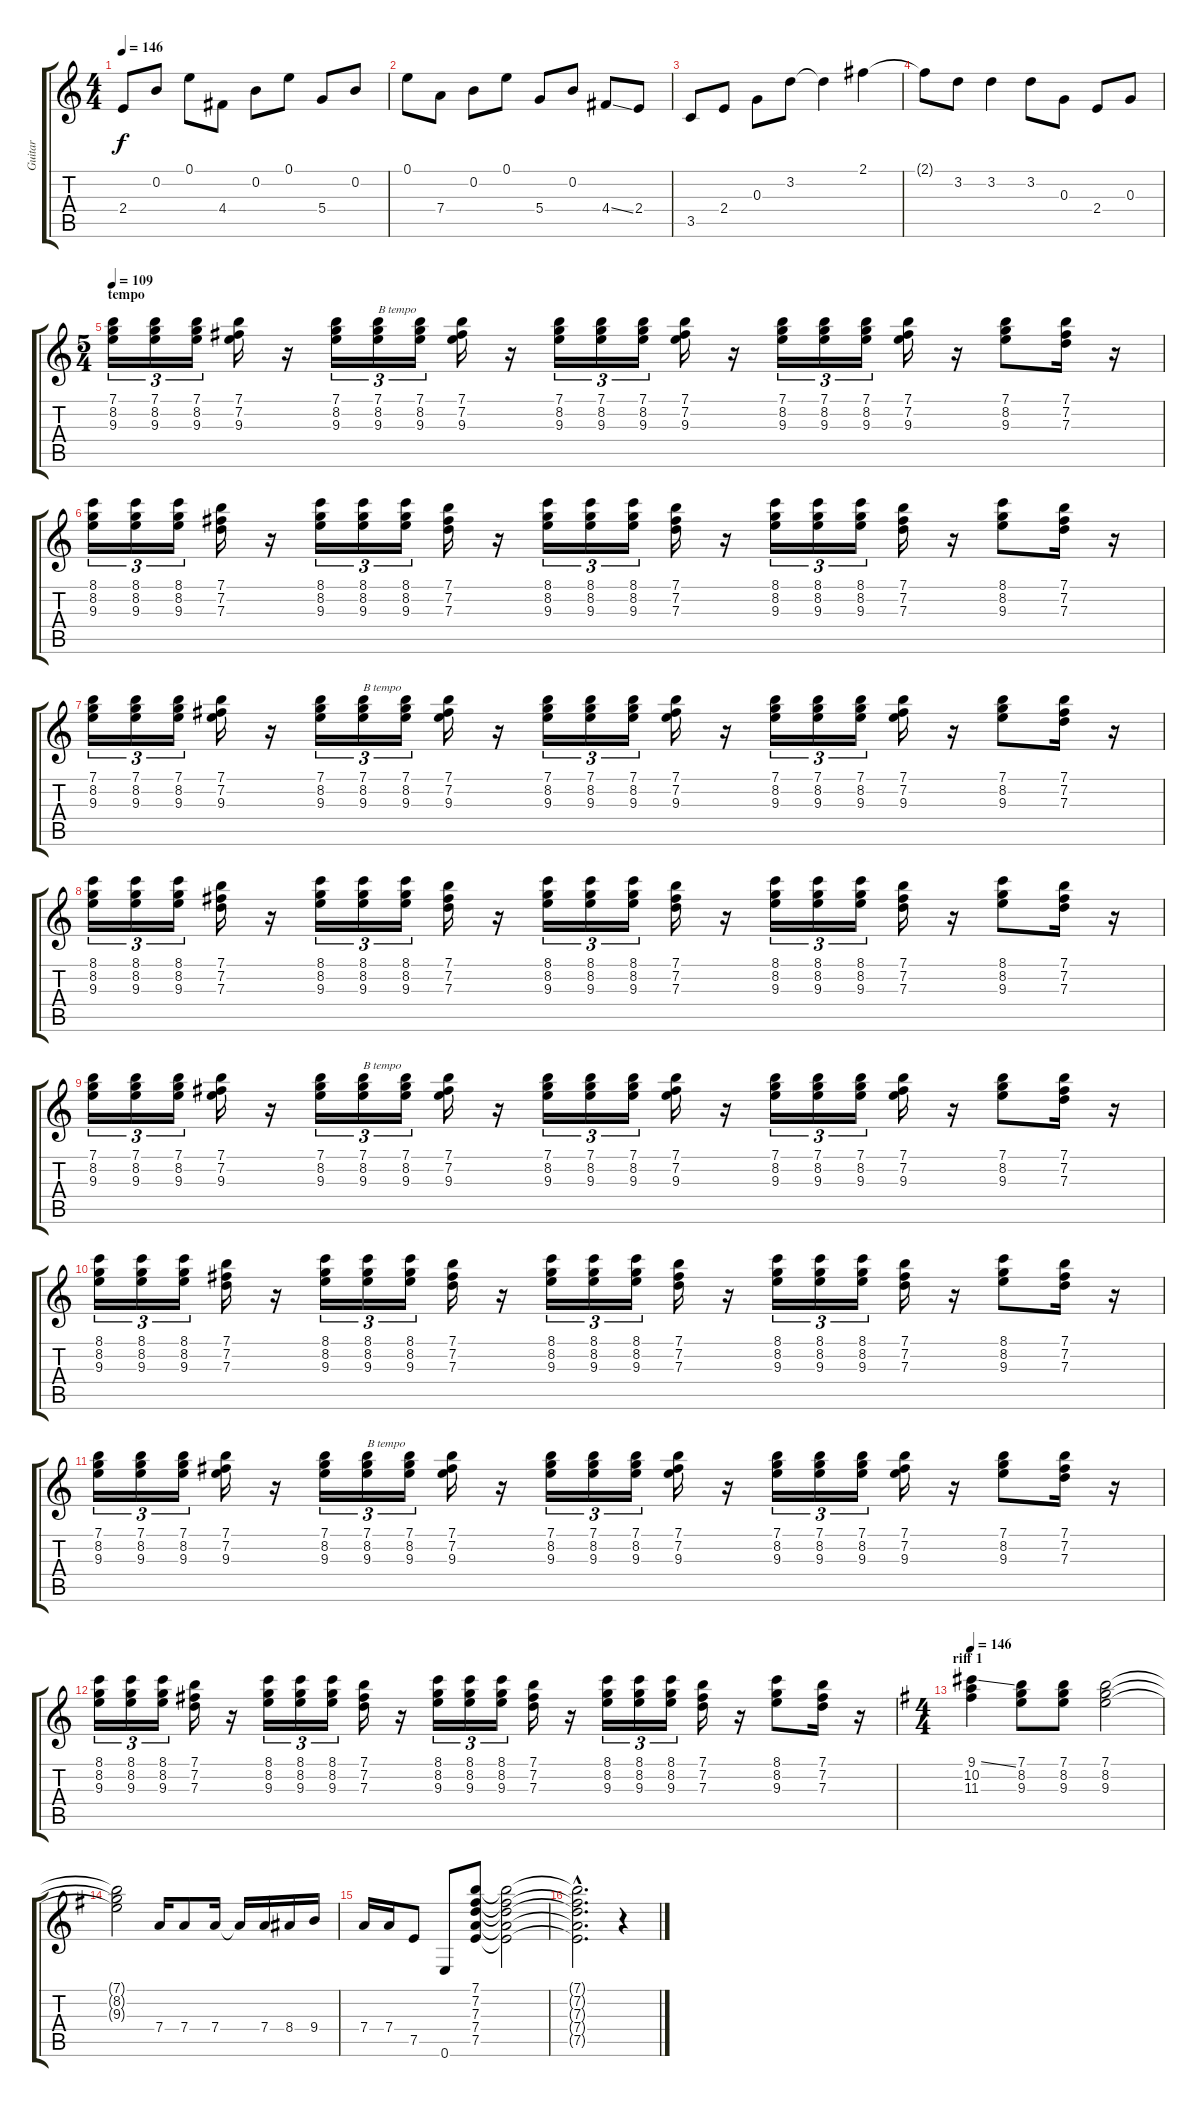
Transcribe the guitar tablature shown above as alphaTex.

\track ("Guitar" "Guitar") {instrument distortionguitar}
\staff {score tabs}
\tuning (E4 B3 G3 D3 A2 E2) {hide}
\ts (4 4)
\tempo 146
\clef g2
\ks c
2.4.8{dy f} 0.2.8 0.1.8 4.4.8 0.2.8 0.1.8 5.4.8 0.2.8 |
0.1.8 7.4.8 0.2.8 0.1.8 5.4.8 0.2.8 4.4{ss}.8 2.4.8 |
3.5.8 2.4.8 0.3.8 3.2.8 3.2{t}.4 2.1.4 |
2.1{t}.8 3.2.8 3.2.4 3.2.8 0.3.8 2.4.8 0.3.8 |
\ts (5 4)
\section ("" "tempo")
\tempo 109
(7.1 8.2 9.3).16{tu (3 2)} (7.1 8.2 9.3).16{tu (3 2)} (7.1 8.2 9.3).16{tu (3 2)} (7.1 7.2 9.3).16 r.16 (7.1 8.2 9.3).16{tu (3 2)} (7.1 8.2 9.3).16{tu (3 2) txt "B tempo"} (7.1 8.2 9.3).16{tu (3 2)} (7.1 7.2 9.3).16 r.16 (7.1 8.2 9.3).16{tu (3 2)} (7.1 8.2 9.3).16{tu (3 2)} (7.1 8.2 9.3).16{tu (3 2)} (7.1 7.2 9.3).16 r.16 (7.1 8.2 9.3).16{tu (3 2)} (7.1 8.2 9.3).16{tu (3 2)} (7.1 8.2 9.3).16{tu (3 2)} (7.1 7.2 9.3).16 r.16 (7.1 8.2 9.3).8 (7.1 7.2 7.3).16 r.16 |
(8.1 8.2 9.3).16{tu (3 2)} (8.1 8.2 9.3).16{tu (3 2)} (8.1 8.2 9.3).16{tu (3 2)} (7.1 7.2 7.3).16 r.16 (8.1 8.2 9.3).16{tu (3 2)} (8.1 8.2 9.3).16{tu (3 2)} (8.1 8.2 9.3).16{tu (3 2)} (7.1 7.2 7.3).16 r.16 (8.1 8.2 9.3).16{tu (3 2)} (8.1 8.2 9.3).16{tu (3 2)} (8.1 8.2 9.3).16{tu (3 2)} (7.1 7.2 7.3).16 r.16 (8.1 8.2 9.3).16{tu (3 2)} (8.1 8.2 9.3).16{tu (3 2)} (8.1 8.2 9.3).16{tu (3 2)} (7.1 7.2 7.3).16 r.16 (8.1 8.2 9.3).8 (7.1 7.2 7.3).16 r.16 |
(7.1 8.2 9.3).16{tu (3 2)} (7.1 8.2 9.3).16{tu (3 2)} (7.1 8.2 9.3).16{tu (3 2)} (7.1 7.2 9.3).16 r.16 (7.1 8.2 9.3).16{tu (3 2)} (7.1 8.2 9.3).16{tu (3 2) txt "B tempo"} (7.1 8.2 9.3).16{tu (3 2)} (7.1 7.2 9.3).16 r.16 (7.1 8.2 9.3).16{tu (3 2)} (7.1 8.2 9.3).16{tu (3 2)} (7.1 8.2 9.3).16{tu (3 2)} (7.1 7.2 9.3).16 r.16 (7.1 8.2 9.3).16{tu (3 2)} (7.1 8.2 9.3).16{tu (3 2)} (7.1 8.2 9.3).16{tu (3 2)} (7.1 7.2 9.3).16 r.16 (7.1 8.2 9.3).8 (7.1 7.2 7.3).16 r.16 |
(8.1 8.2 9.3).16{tu (3 2)} (8.1 8.2 9.3).16{tu (3 2)} (8.1 8.2 9.3).16{tu (3 2)} (7.1 7.2 7.3).16 r.16 (8.1 8.2 9.3).16{tu (3 2)} (8.1 8.2 9.3).16{tu (3 2)} (8.1 8.2 9.3).16{tu (3 2)} (7.1 7.2 7.3).16 r.16 (8.1 8.2 9.3).16{tu (3 2)} (8.1 8.2 9.3).16{tu (3 2)} (8.1 8.2 9.3).16{tu (3 2)} (7.1 7.2 7.3).16 r.16 (8.1 8.2 9.3).16{tu (3 2)} (8.1 8.2 9.3).16{tu (3 2)} (8.1 8.2 9.3).16{tu (3 2)} (7.1 7.2 7.3).16 r.16 (8.1 8.2 9.3).8 (7.1 7.2 7.3).16 r.16 |
(7.1 8.2 9.3).16{tu (3 2)} (7.1 8.2 9.3).16{tu (3 2)} (7.1 8.2 9.3).16{tu (3 2)} (7.1 7.2 9.3).16 r.16 (7.1 8.2 9.3).16{tu (3 2)} (7.1 8.2 9.3).16{tu (3 2) txt "B tempo"} (7.1 8.2 9.3).16{tu (3 2)} (7.1 7.2 9.3).16 r.16 (7.1 8.2 9.3).16{tu (3 2)} (7.1 8.2 9.3).16{tu (3 2)} (7.1 8.2 9.3).16{tu (3 2)} (7.1 7.2 9.3).16 r.16 (7.1 8.2 9.3).16{tu (3 2)} (7.1 8.2 9.3).16{tu (3 2)} (7.1 8.2 9.3).16{tu (3 2)} (7.1 7.2 9.3).16 r.16 (7.1 8.2 9.3).8 (7.1 7.2 7.3).16 r.16 |
(8.1 8.2 9.3).16{tu (3 2)} (8.1 8.2 9.3).16{tu (3 2)} (8.1 8.2 9.3).16{tu (3 2)} (7.1 7.2 7.3).16 r.16 (8.1 8.2 9.3).16{tu (3 2)} (8.1 8.2 9.3).16{tu (3 2)} (8.1 8.2 9.3).16{tu (3 2)} (7.1 7.2 7.3).16 r.16 (8.1 8.2 9.3).16{tu (3 2)} (8.1 8.2 9.3).16{tu (3 2)} (8.1 8.2 9.3).16{tu (3 2)} (7.1 7.2 7.3).16 r.16 (8.1 8.2 9.3).16{tu (3 2)} (8.1 8.2 9.3).16{tu (3 2)} (8.1 8.2 9.3).16{tu (3 2)} (7.1 7.2 7.3).16 r.16 (8.1 8.2 9.3).8 (7.1 7.2 7.3).16 r.16 |
(7.1 8.2 9.3).16{tu (3 2)} (7.1 8.2 9.3).16{tu (3 2)} (7.1 8.2 9.3).16{tu (3 2)} (7.1 7.2 9.3).16 r.16 (7.1 8.2 9.3).16{tu (3 2)} (7.1 8.2 9.3).16{tu (3 2) txt "B tempo"} (7.1 8.2 9.3).16{tu (3 2)} (7.1 7.2 9.3).16 r.16 (7.1 8.2 9.3).16{tu (3 2)} (7.1 8.2 9.3).16{tu (3 2)} (7.1 8.2 9.3).16{tu (3 2)} (7.1 7.2 9.3).16 r.16 (7.1 8.2 9.3).16{tu (3 2)} (7.1 8.2 9.3).16{tu (3 2)} (7.1 8.2 9.3).16{tu (3 2)} (7.1 7.2 9.3).16 r.16 (7.1 8.2 9.3).8 (7.1 7.2 7.3).16 r.16 |
(8.1 8.2 9.3).16{tu (3 2)} (8.1 8.2 9.3).16{tu (3 2)} (8.1 8.2 9.3).16{tu (3 2)} (7.1 7.2 7.3).16 r.16 (8.1 8.2 9.3).16{tu (3 2)} (8.1 8.2 9.3).16{tu (3 2)} (8.1 8.2 9.3).16{tu (3 2)} (7.1 7.2 7.3).16 r.16 (8.1 8.2 9.3).16{tu (3 2)} (8.1 8.2 9.3).16{tu (3 2)} (8.1 8.2 9.3).16{tu (3 2)} (7.1 7.2 7.3).16 r.16 (8.1 8.2 9.3).16{tu (3 2)} (8.1 8.2 9.3).16{tu (3 2)} (8.1 8.2 9.3).16{tu (3 2)} (7.1 7.2 7.3).16 r.16 (8.1 8.2 9.3).8 (7.1 7.2 7.3).16 r.16 |
\ts (4 4)
\section ("" "riff 1")
\tempo 146
\ks g
(9.1{ss} 10.2 11.3).4 (7.1 8.2 9.3).8 (7.1 8.2 9.3).8 (7.1 8.2 9.3).2 |
(7.1{t} 8.2{t} 9.3{t}).2 7.4.16 7.4.8 7.4.16 7.4{t}.16 7.4.16 8.4.16 9.4.16 |
7.4.16 7.4.16 7.5.8 0.6.8 (7.1 7.2 7.3 7.4 7.5).8 (7.1{t} 7.2{t} 7.3{t} 7.4{t} 7.5{t}).2 |
(7.1{hac t} 7.2{hac t} 7.3{hac t} 7.4{hac t} 7.5{hac t}).2{d} r.4
